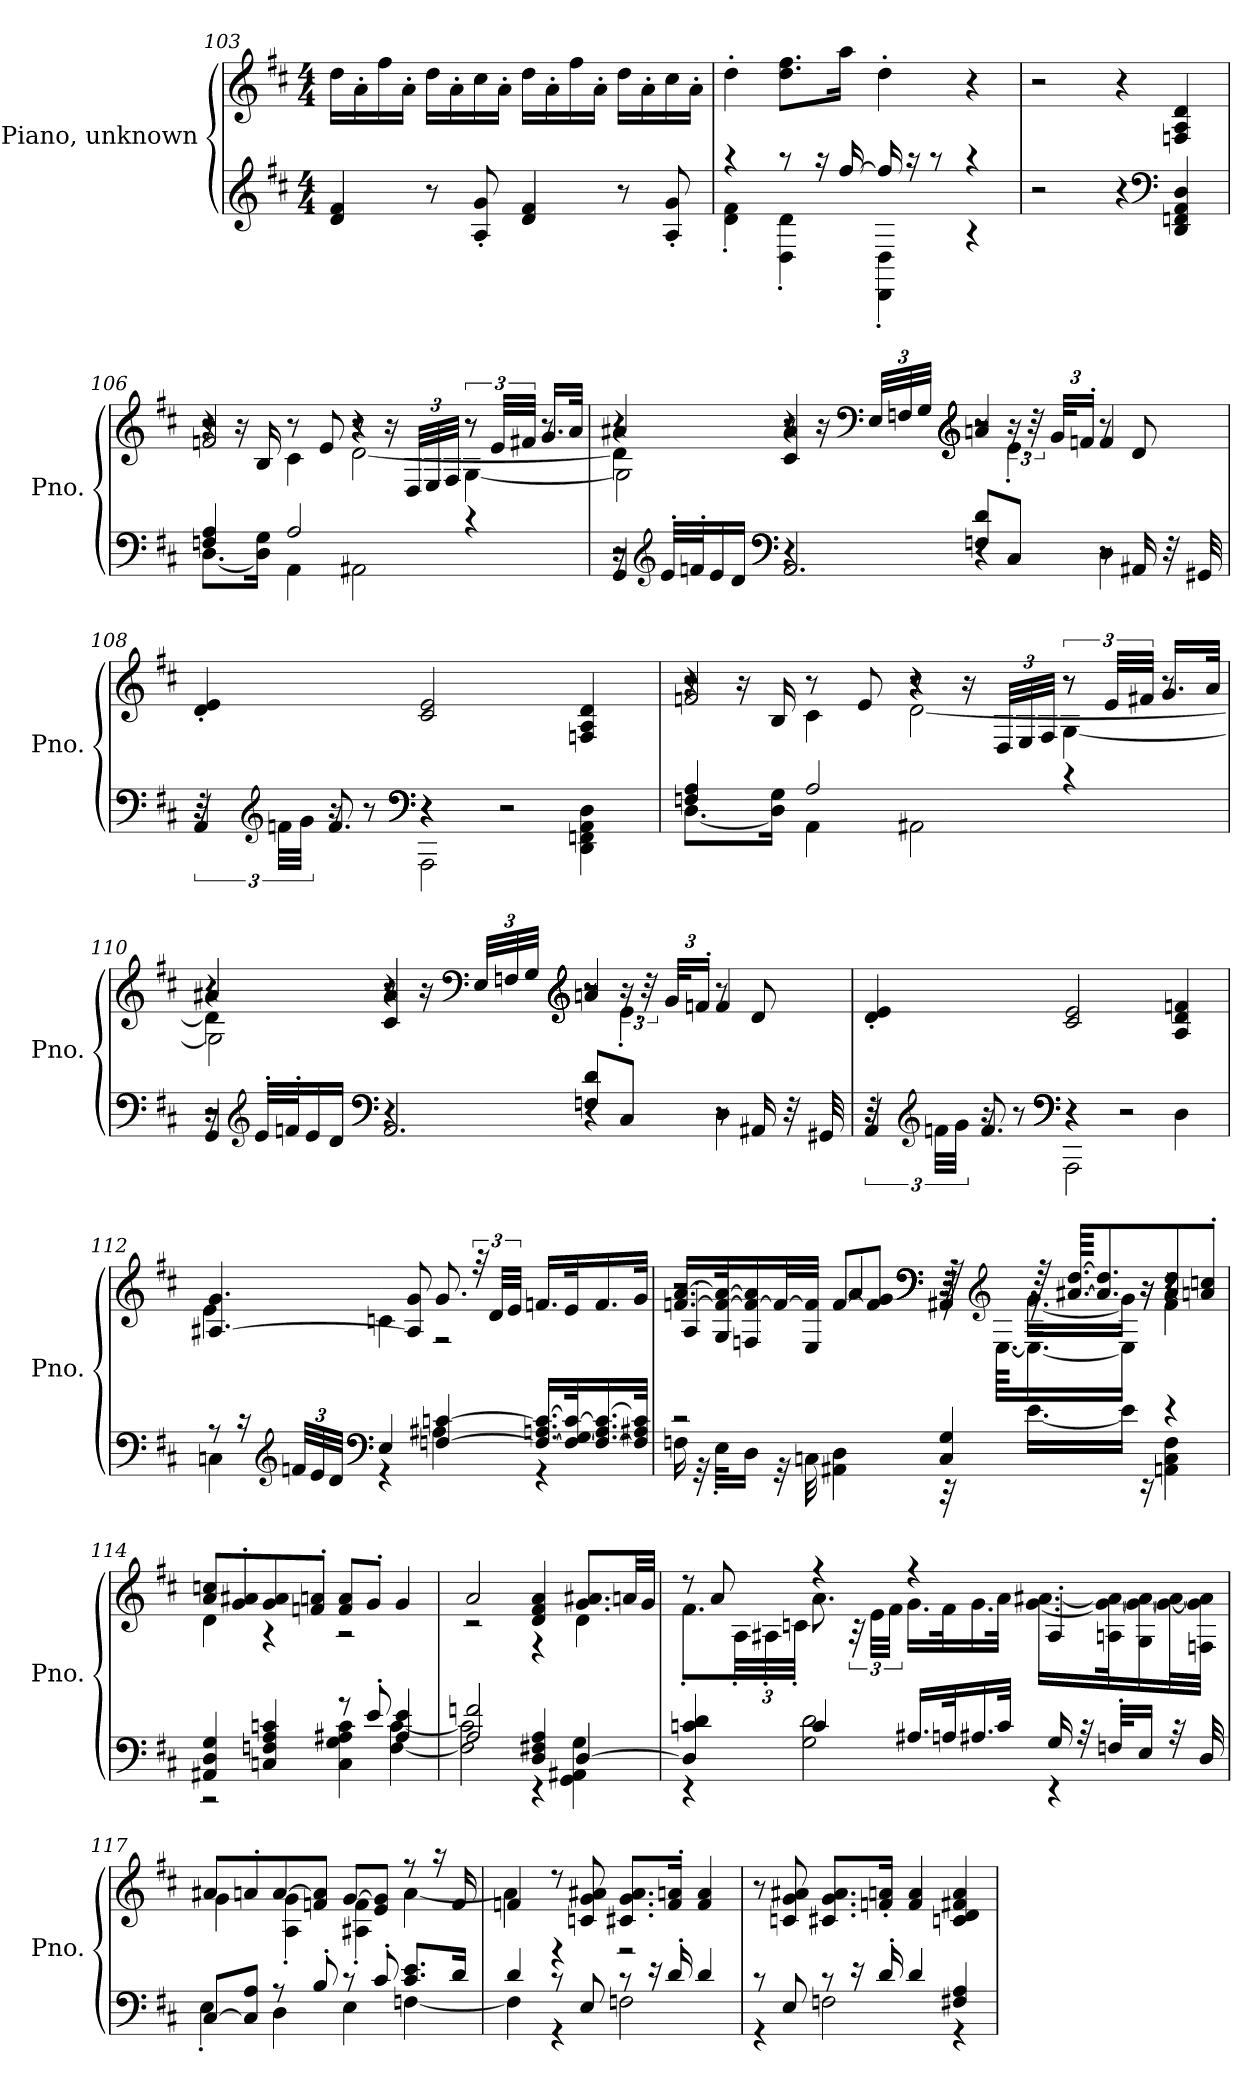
**kern	**kern
*part1	*part1
*staff2	*staff1
*I"Piano, unknown	*
*I'Pno.	*
*clefG2	*clefG2
*k[f#c#]	*k[f#c#]
*M4/4	*M4/4
=103	=103
4d/ 4f#/	16dd\LL
.	16a'\
.	16ff#\
.	16a'\JJ
8r	16dd\LL
.	16a'\
8A/' 8g/'	16cc#\
.	16a'\JJ
4d/ 4f#/	16dd\LL
.	16a'\
.	16ff#\
.	16a'\JJ
8r	16dd\LL
.	16a'\
8A/' 8g/'	16cc#\
.	16a'\JJ
!!LO:LB:g=z
=104	=104
*^	*
4r	4d\' 4f#\'	4dd'\
8r	4D\' 4d\'	8.dd\ 8.ff#\L
16r	.	.
[16ff#/	.	16aa\Jk
16ff#/]	4DD\' 4D\'	4dd'\
16r	.	.
8r	.	.
4r	4r	4r
*v	*v	*
=105	=105
2r	2r
4r	4r
*clefF4	*
4DD/ 4FFn/ 4AA/ 4D/	4Fn/ 4A/ 4d/
=106	=106
*^	*^
*	*	*	*^
*	*	*	*	*^
4Fn/ 4A/	[8.D\L	2fn/	4r	8r	2r
.	.	.	.	16r	.
.	16D\] 16G\Jk	.	.	16B/	.
2A/	4AA\	.	4c#\	8r	.
.	.	.	.	8e/	.
.	2AA#X\	4r	[2d\	8r	4r
.	.	.	.	16r	.
*	*	*	*	*Xbrackettup	*
.	.	.	.	48D/LLL	.
.	.	.	.	48E/	.
.	.	.	.	48F#/JJJ	.
*	*	*	*	*brackettup	*
4r	.	8r	.	12r	[4G\
.	.	.	.	48e/LLL	.
.	.	.	.	48f#X/JJJ	.
.	.	16.g/LL	.	8r	.
.	.	32a/JJk	.	.	.
!!LO:LB:g=z	!!	!!	!!
=107	=107	=107	=107	=107	=107
*	*^	*	*	*	*
16r	2r	4GG/	4r	4d\]	4a#X/	2G\]
*clefG2	*	*	*	*	*	*
32e'/LLL	.	.	.	.	.	.
32fn'/J	.	.	.	.	.	.
16e/	.	.	.	.	.	.
16d/JJ	.	.	.	.	.	.
*clefF4	*	*	*	*	*	*
4r	.	2.AA/	4c#/ 4a#/	4r	8r	.
.	.	.	.	.	16r	.
*	*	*	*clefF4	*	*	*
*	*	*	*	*	*Xbrackettup	*
.	.	.	.	.	48E/LLL	.
.	.	.	.	.	48Fn/	.
.	.	.	.	.	48G/JJJ	.
*	*	*	*clefG2	*	*	*
8Fn/ 8d/L	4r	.	4an/	8r	8r	2r
*	*	*	*	*	*brackettup	*
8C#/J	.	.	.	4.e'\	24r	.
.	.	.	.	.	48r	.
.	.	.	.	.	48g/KLL	.
.	.	.	.	.	24fn'/JJ	.
8r	4D\	.	4f/	.	8r	.
16AA#X/	.	.	.	.	8d/	.
32r	.	.	.	.	.	.
32GG#X/	.	.	.	.	.	.
*	*	*	*v	*v	*v	*v
!!LO:PB:g=z
=108	=108	=108	=108
16r	48r	4AA/	4d/' 4e/'
*clefG2	*	*	*
.	48fn\LLL	.	.
.	48g\JJJ	.	.
8.f/	16r	.	.
.	8r	.	.
*clefF4	*	*	*
4r	2AAA\	4r	2c#/ 2e/
2r	.	2r	.
.	4DD\ 4FFn\ 4AA\ 4D\	.	4Fn/ 4A/ 4d/
*	*v	*v	*
=109	=109	=109
*	*	*^
*	*	*	*^
*	*	*	*	*^
4Fn/ 4A/	[8.D\L	2fn/	4r	8r	2r
.	.	.	.	16r	.
.	16D\] 16G\Jk	.	.	16B/	.
2A/	4AA\	.	4c#\	8r	.
.	.	.	.	8e/	.
.	2AA#X\	4r	[2d\	8r	4r
.	.	.	.	16r	.
*	*	*	*	*Xbrackettup	*
.	.	.	.	48D/LLL	.
.	.	.	.	48E/	.
.	.	.	.	48F#/JJJ	.
*	*	*	*	*brackettup	*
4r	.	8r	.	12r	[4G\
.	.	.	.	48e/LLL	.
.	.	.	.	48f#X/JJJ	.
.	.	16.g/LL	.	8r	.
.	.	32a/JJk	.	.	.
!!LO:LB:g=z	!!	!!	!!
=110	=110	=110	=110	=110	=110
*	*^	*	*	*	*
16r	2r	4GG/	4r	4d\]	4a#X/	2G\]
*clefG2	*	*	*	*	*	*
32e'/LLL	.	.	.	.	.	.
32fn'/J	.	.	.	.	.	.
16e/	.	.	.	.	.	.
16d/JJ	.	.	.	.	.	.
*clefF4	*	*	*	*	*	*
4r	.	2.AA/	4c#/ 4a#/	4r	8r	.
.	.	.	.	.	16r	.
*	*	*	*clefF4	*	*	*
*	*	*	*	*	*Xbrackettup	*
.	.	.	.	.	48E/LLL	.
.	.	.	.	.	48Fn/	.
.	.	.	.	.	48G/JJJ	.
*	*	*	*clefG2	*	*	*
8Fn/ 8d/L	4r	.	4an/	8r	8r	2r
*	*	*	*	*	*brackettup	*
8C#/J	.	.	.	4.e'\	24r	.
.	.	.	.	.	48r	.
.	.	.	.	.	48g/KLL	.
.	.	.	.	.	24fn'/JJ	.
8r	4D\	.	4f/	.	8r	.
16AA#X/	.	.	.	.	8d/	.
32r	.	.	.	.	.	.
32GG#X/	.	.	.	.	.	.
*	*	*	*v	*v	*v	*v
=111	=111	=111	=111
16r	48r	4AA/	4d/' 4e/'
*clefG2	*	*	*
.	48fn\LLL	.	.
.	48g\JJJ	.	.
8.f/	16r	.	.
.	8r	.	.
*clefF4	*	*	*
4r	2AAA\	4r	2c#/ 2e/
2r	.	2r	.
.	4D\	.	4A/ 4d/ 4fn/
*	*v	*v	*
!!LO:LB:g=z
=112	=112	=112
*	*	*^
8r	4Cn\	[4.A#X/ 4.g/	4e\
16r	.	.	.
*clefG2	*	*	*
*Xbrackettup	*	*	*
48fn/LLL	.	.	.
48e/	.	.	.
48d/JJJ	.	.	.
*clefF4	*	*	*
4E/	4r	.	4cn\
.	.	8A#/] 8g/	.
[4Fn/ [4cn/	4A#X\	8.g/	2r
.	.	48r	.
.	.	48d/LLL	.
.	.	48e/JJJ	.
16.F/_ 16.An/ 16.c/_LL	4r	16.fn/LL	.
32F/_ 32G/ 32c/_K	.	32e/K	.
16.F/_ 16.A/ 16.c/_	.	16.f/	.
32F/] 32A#X/ 32c/]JJk	.	32g/JJk	.
!!LO:LB:g=z
=113	=113	=113	=113
*	*	*^	*^
2r	16Fn\	[16.fn/ [16.a/LL	2r	4A'/	2r
.	32r	.	.	.	.
.	32E'\KLL	32G/ 32f/_ 32a/_K	.	.	.
.	16D\JJ	16Fn/ 16f/_ 16a/]	.	.	.
.	32r	32f/L_	.	.	.
.	32Cn\	32E/ 32f/]JJJ	.	.	.
.	4AA#X\ 4D\	[8f/L	.	4a'/	.
.	.	8f/] 8g/J	.	.	.
*	*	*clefF4	*	*	*
4C/ 4G/	32r	32r	32r	4AA#X'/	128r
*	*	*clefG2	*	*	*
.	.	.	.	.	[64.E\KKLL
.	[16.e\LL	128r	[16.g\LL	.	16.E\_
.	.	[64.a#X/ [64.dd/KKKL	.	.	.
.	.	8.a#/] 8.dd/]	.	.	.
.	16e\JJ]	.	16g\JJ]	.	16E\JJ]
.	16r	.	16r	.	16r
4r	4AAn\ 4C\ 4F\	8a#/ 8dd/	4f\	4r	4r
.	.	8an/' 8ccn/'J	.	.	.
*	*	*	*v	*v	*v
!!LO:LB:g=z
=114	=114	=114	=114
4AA#X/ 4D/ 4G/	2r	8a/ 8ccn/L	4d\
.	.	8g/' 8a#X/'	.
4Cn/ 4Fn/ 4A/ 4cn/	.	8g/ 8a#/	4r
.	.	8fn/' 8an/'J	.
8r	4C\ 4G\ 4A#X\ 4c\	8f/ 8a/L	2r
8e'/	.	8g'/J	.
4A#/ 4e/	[4F\ [4c\	4g/	.
=115	=115	=115	=115
2A/ 2fn/	2F\] 2c\]	2a/	2r
4D/ 4F#X/ 4A/	4r	4d/ 4f#/ 4a/	4r
[4D/	4GG\ 4AA#X\ 4G\	8.g/ 8.a#X/L	4d\
.	.	32an/LL	.
.	.	32g/JJJ	.
!!LO:LB:g=z	!!
=116	=116	=116	=116
4D/] 4cn/ 4d/	4r	8r	8.f#'\L
.	.	8a/	.
*	*	*	*Xbrackettup
.	.	.	48A'\LL
.	.	.	48A#X'\
.	.	.	48cn'\JJJ
4c/	2G\ 2d\	4r	8.a\
*	*	*	*brackettup
.	.	.	48r
.	.	.	48e\LLL
.	.	.	48f#\JJJ
16.A#X/LL	.	4r	16.g\LL
32An/K	.	.	32f#\K
16.A#X/	.	.	16.g\
32c/JJk	.	.	32a\JJk
16G/	4r	4A#'/	[16.g\ [16.a#X\LL
32r	.	.	.
32Fn'/KLL	.	.	32An\ 32g\_ 32a#\_K
16E/JJ	.	.	16G\ 16g\_ 16a#\_
32r	.	.	32g\_ 32a#\_L
32D/	.	.	32Fn\ 32g\] 32a#\]JJJ
!!LO:PB:g=z	!!
=117	=117	=117	=117
[8C#/L	4E'\	8a#X/L	4g\
8C#/] 8A/J	.	8an'/	.
8r	4D\	[8a/	4A\' 4g\'
8B'/	.	8fn/ 8a/]J	.
8r	4E\	[8g/L	4A#X\' 4f\'
8c#'/	.	8e/ 8g/]J	.
8.c#/ 8.e/L	[4Fn\	8r	[4a\
.	.	16r	.
16d/Jk	.	16f/	.
=118	=118	=118	=118
4d/	4F\]	4fn/	4a\]
8r	4r	8r	4r
8E/	.	8cn/ 8g/ 8a#X/	.
8r	2Fn\	8.c#X/ 8.g/ 8.a#/L	2r
16r	.	.	.
16d'/	.	16f/' 16an/'Jk	.
4d/	.	4f/ 4a/	.
*	*	*v	*v
=119	=119	=119
8r	4r	8r
8E/	.	8cn/ 8g/ 8a#X/
8r	2Fn\	8.c#X/ 8.g/ 8.a#/L
16r	.	.
16d'/	.	16fn/' 16an/'Jk
4d/	.	4f/ 4a/
4F#X/ 4A/	4r	4cn/ 4d/ 4f#X/ 4a/
*v	*v	*
=	=
*-	*-
